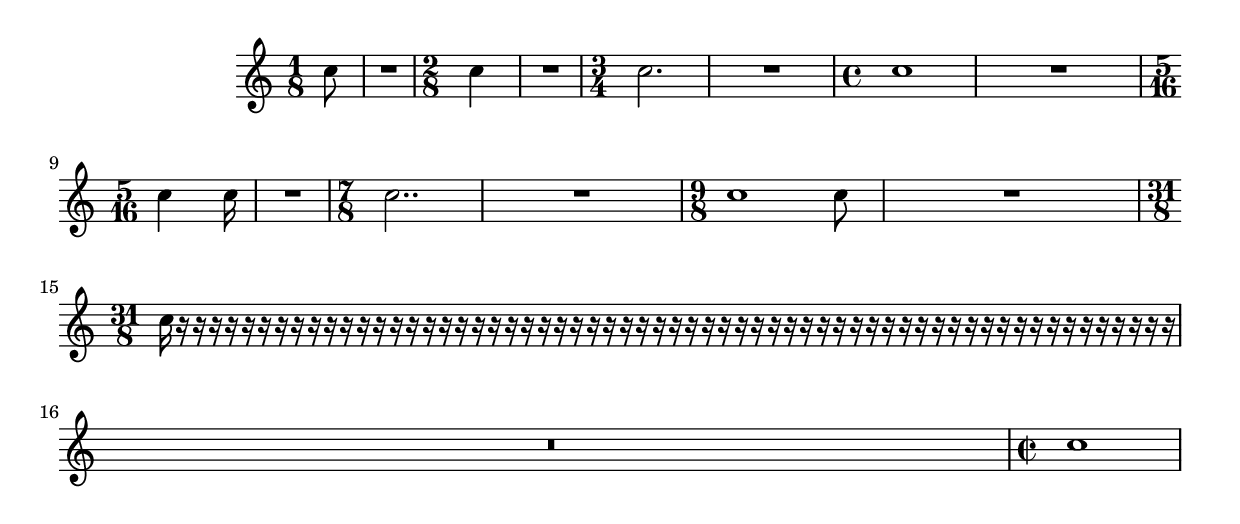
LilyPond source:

\version "2.17.29"
% transformed with musicxml2ly.xsl v0.1.14-2 (02.11.2013)
\header {
}
        
\paper {
}
            
\layout {
  indent = 3.0\cm
%  short-indent = 0.5\cm
}
        
\score {
  <<
    \new Staff = "PartP1Staff1" <<
      \new Voice = "PartP1Staff1Voice1" {
        \compressFullBarRests
        \time 1/8
        c''8 |%1
        R8  |%2
        \time 2/8
        c''4 |%3
        R4  |%4
        \time 3/4
        c''2. |%5
        R4*3  |%6
        \time 4/4
        c''1 |%7
        R1  |%8
        \time 5/16
        c''4 c''16 |%9
        R16*5  |%10
        \time 7/8
        c''2.. |%11
        R8*7  |%12
        \time 9/8
        c''1 c''8 |%13
        R8*9  |%14
        \time 31/8
        c''16 \repeat unfold 61 { r16 } |%15
        R8*31  |%16
        \time 2/2
        c''1 |%17
      }
    >>
  >>            
}